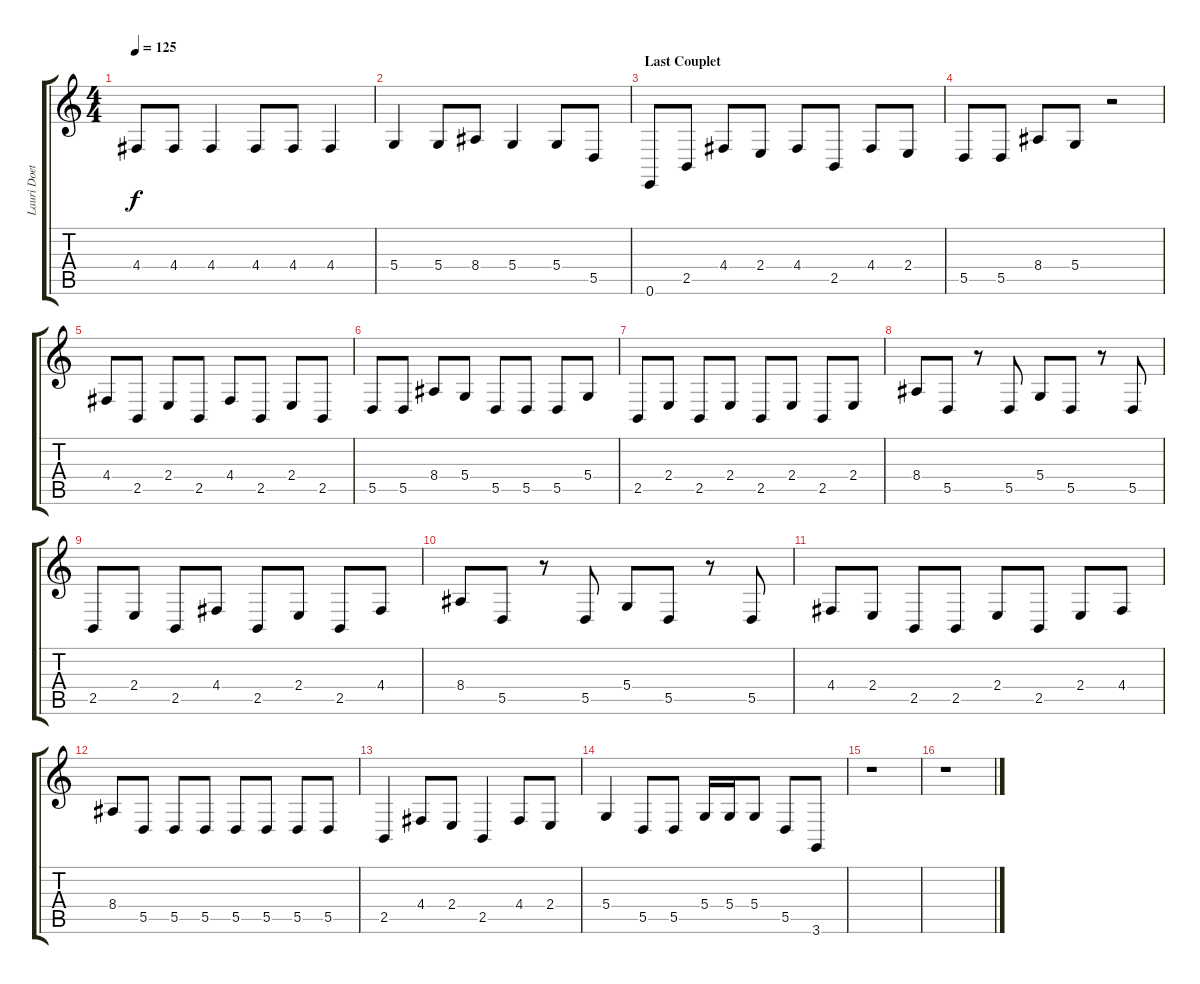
\track ("Lauri Doet Alles" "Lauri Doet") {instrument oboe}
\staff {score tabs}
\tuning (E4 B3 G3 D3 A2 E2) {hide}
\ts (4 4)
\tempo 125
\clef g2
\ks c
4.4.8{dy f} 4.4.8 4.4.4 4.4.8 4.4.8 4.4.4 |
5.4.4 5.4.8 8.4.8 5.4.4 5.4.8 5.5.8 |
\section ("" "Last Couplet")
0.6.8{instrument oboe} 2.5.8 4.4.8 2.4.8 4.4.8 2.5.8 4.4.8 2.4.8 |
5.5.8 5.5.8 8.4.8 5.4.8 r.2 |
4.4.8 2.5.8 2.4.8 2.5.8 4.4.8 2.5.8 2.4.8 2.5.8 |
5.5.8 5.5.8 8.4.8 5.4.8 5.5.8 5.5.8 5.5.8 5.4.8 |
2.5.8 2.4.8 2.5.8 2.4.8 2.5.8 2.4.8 2.5.8 2.4.8 |
8.4.8 5.5.8 r.8 5.5.8 5.4.8 5.5.8 r.8 5.5.8 |
2.5.8 2.4.8 2.5.8 4.4.8 2.5.8 2.4.8 2.5.8 4.4.8 |
8.4.8 5.5.8 r.8 5.5.8 5.4.8 5.5.8 r.8 5.5.8 |
4.4.8 2.4.8 2.5.8 2.5.8 2.4.8 2.5.8 2.4.8 4.4.8 |
8.4.8 5.5.8 5.5.8 5.5.8 5.5.8 5.5.8 5.5.8 5.5.8 |
2.5.4 4.4.8 2.4.8 2.5.4 4.4.8 2.4.8 |
5.4.4 5.5.8 5.5.8 5.4.16 5.4.16 5.4.8 5.5.8 3.6.8 |
r.1 |
r.1
